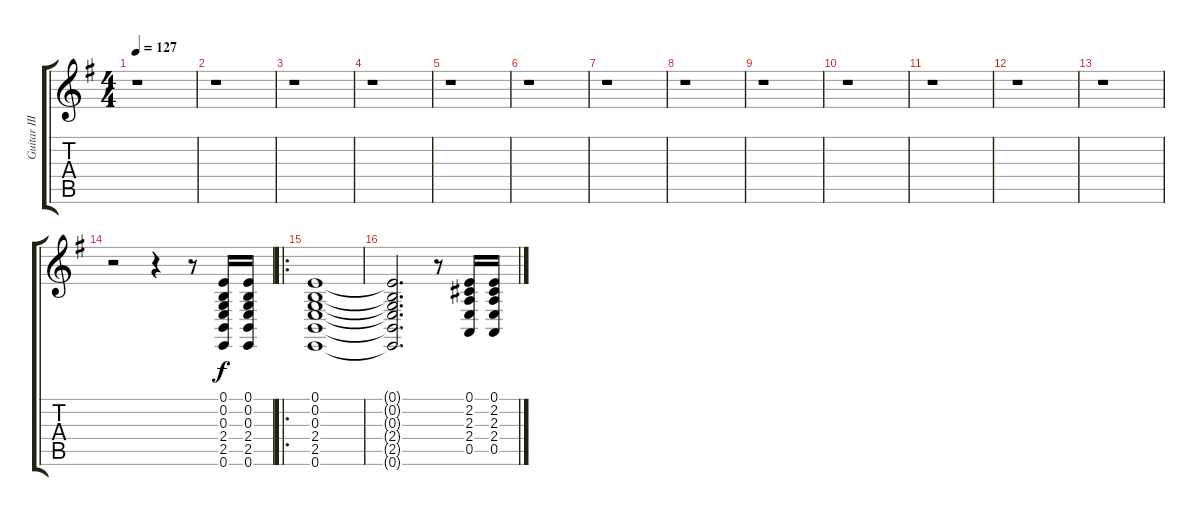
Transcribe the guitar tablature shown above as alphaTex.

\track ("Guitar III" "Guitar III") {instrument synthbrass1}
\staff {score tabs}
\tuning (E4 B3 G3 D3 A2 E2) {hide}
\ts (4 4)
\tempo 127
\clef g2
\ks g
r.1{dy f} |
r.1 |
r.1 |
r.1 |
r.1 |
r.1 |
r.1 |
r.1 |
r.1 |
r.1 |
r.1 |
r.1 |
r.1 |
r.2 r.4 r.8 (0.1 0.2 0.3 2.4 2.5 0.6).16{instrument acousticguitarsteel} (0.1 0.2 0.3 2.4 2.5 0.6).16 |
\ro
(0.1 0.2 0.3 2.4 2.5 0.6).1 |
(0.1{t} 0.2{t} 0.3{t} 2.4{t} 2.5{t} 0.6{t}).2{d} r.8 (0.1 2.2 2.3 2.4 0.5).16 (0.1 2.2 2.3 2.4 0.5).16
